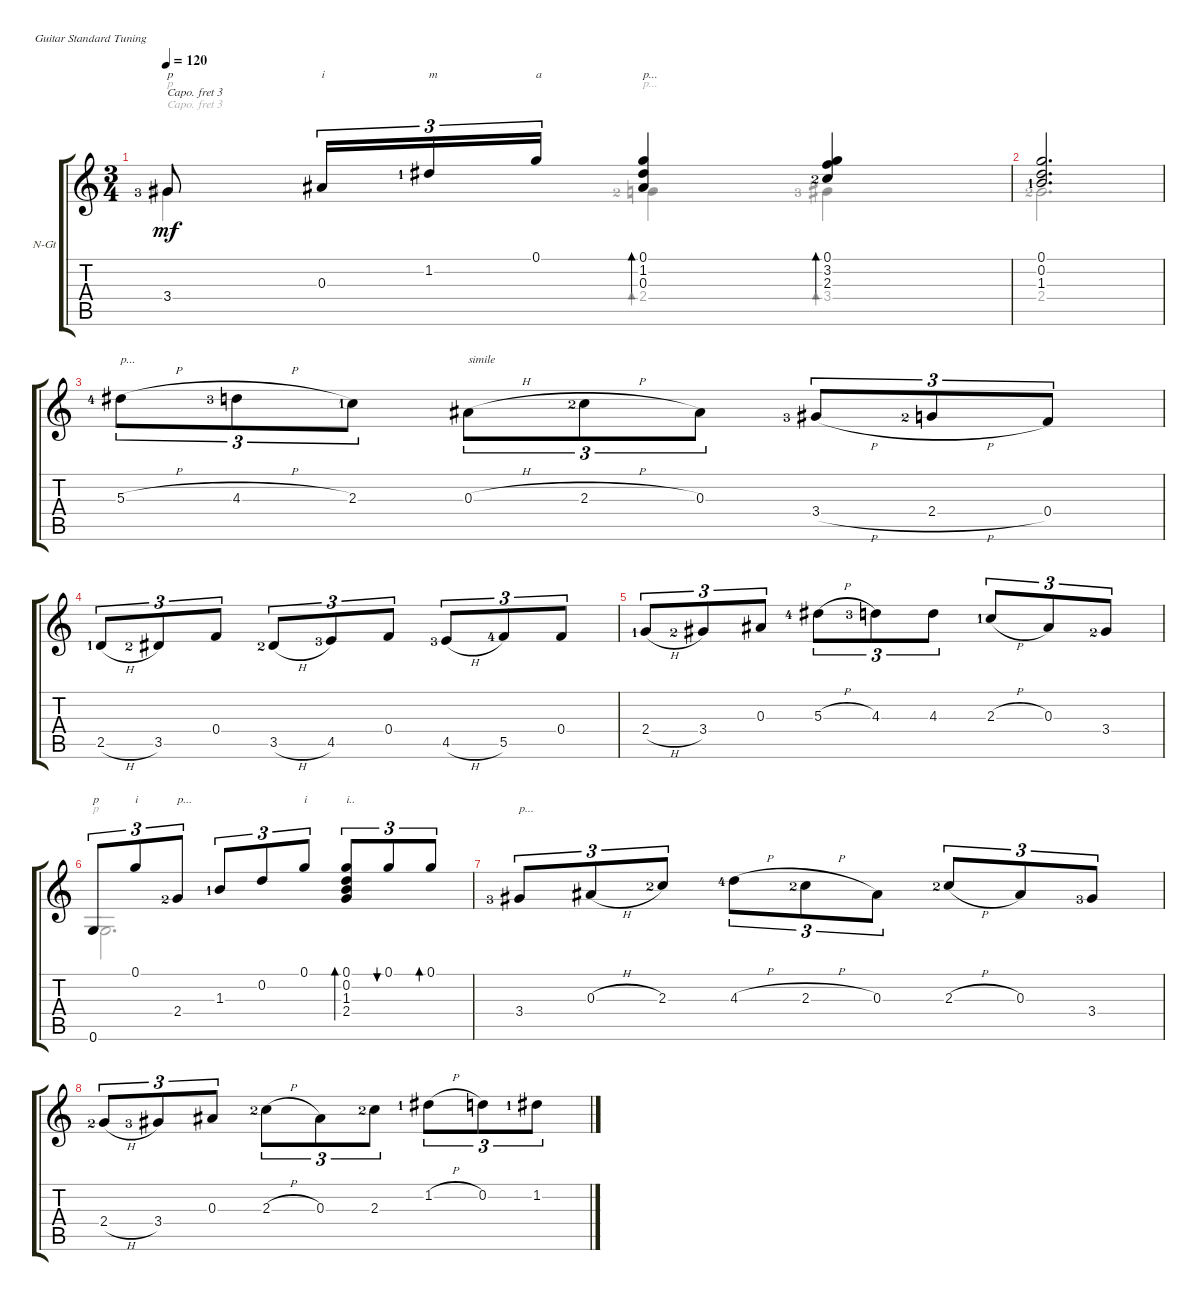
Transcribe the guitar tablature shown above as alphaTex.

\defaultSystemsLayout 4
\bracketExtendMode groupsimilarinstruments
\firstSystemTrackNameOrientation horizontal
\otherSystemsTrackNameOrientation horizontal
\track ("Nylon Guitar" "N-Gt") {instrument acousticguitarnylon}
\staff {score tabs}
\capo 3
\tuning (E4 B3 G3 D3 A2 E2)
\voice
\ts (3 4)
\tempo 120
\clef g2
\ks c
3.4{lf 4}.8{txt "p" dy mf} 0.3.16{tu (3 2) txt "i"} 1.2{lf 2}.16{tu (3 2) txt "m"} 0.1.16{tu (3 2) txt "a"} (0.1 1.2 0.3).4{bd 30 txt "p..."} (2.3{lf 3} 3.2 0.1).4{bd 30} |
(0.1 0.2 1.3{lf 2}).2{d} |
5.3{h lf 5}.8{tu (3 2) txt "p..."} 4.3{h lf 4}.8{tu (3 2)} 2.3{lf 2}.8{tu (3 2)} 0.3{h}.8{tu (3 2) txt "simile"} 2.3{h lf 3}.8{tu (3 2)} 0.3.8{tu (3 2)} 3.4{h lf 4}.8{tu (3 2)} 2.4{h lf 3}.8{tu (3 2)} 0.4.8{tu (3 2)} |
2.5{h lf 2}.8{tu (3 2)} 3.5{lf 3}.8{tu (3 2)} 0.4.8{tu (3 2)} 3.5{h lf 3}.8{tu (3 2)} 4.5{lf 4}.8{tu (3 2)} 0.4.8{tu (3 2)} 4.5{h lf 4}.8{tu (3 2)} 5.5{lf 5}.8{tu (3 2)} 0.4.8{tu (3 2)} |
2.4{h lf 2}.8{tu (3 2)} 3.4{lf 3}.8{tu (3 2)} 0.3.8{tu (3 2)} 5.3{h lf 5}.8{tu (3 2)} 4.3{lf 4}.8{tu (3 2)} 4.3.8{tu (3 2)} 2.3{h lf 2}.8{tu (3 2)} 0.3.8{tu (3 2)} 3.4{lf 3}.8{tu (3 2)} |
0.6.8{tu (3 2) txt "p"} 0.1.8{tu (3 2) txt "i"} 2.4{lf 3}.8{tu (3 2) txt "p..."} 1.3{lf 2}.8{tu (3 2)} 0.2.8{tu (3 2)} 0.1.8{tu (3 2) txt "i"} (0.1 0.2 1.3 2.4).8{tu (3 2) bd 30 txt "i.."} 0.1.8{tu (3 2) bu 30} 0.1.8{tu (3 2) bd 30} |
3.4{lf 4}.8{tu (3 2) txt "p..."} 0.3{h}.8{tu (3 2)} 2.3{lf 3}.8{tu (3 2)} 4.3{h lf 5}.8{tu (3 2)} 2.3{h lf 3}.8{tu (3 2)} 0.3.8{tu (3 2)} 2.3{h lf 3}.8{tu (3 2)} 0.3.8{tu (3 2)} 3.4{lf 4}.8{tu (3 2)} |
2.4{h lf 3}.8{tu (3 2)} 3.4{lf 4}.8{tu (3 2)} 0.3.8{tu (3 2)} 2.3{h lf 3}.8{tu (3 2)} 0.3.8{tu (3 2)} 2.3{lf 3}.8{tu (3 2)} 1.2{h lf 2}.8{tu (3 2)} 0.2.8{tu (3 2)} 1.2{lf 2}.8{tu (3 2)}
\voice
\clef g2
\ottava regular
\simile none
\ks c
3.4{lf 4}.4{txt "p" dy mf} 2.4{lf 3}.4{bd 30 txt "p..."} 3.4{lf 4}.4{bd 30} |
2.4{lf 3}.2{d} |
|
|
|
0.6.2{d txt "p"} |
|
